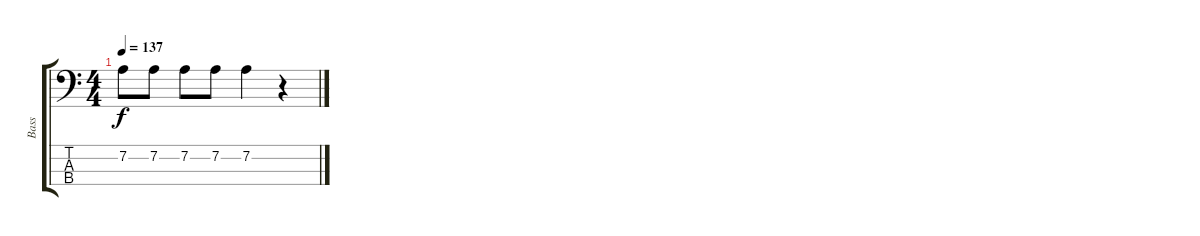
\track ("Bass" "Bass") {instrument electricbassfinger}
\staff {score tabs}
\tuning (G2 D2 A1 E1) {hide}
\ts (4 4)
\tempo 137
\clef f4
\ks c
7.2.8{dy f} 7.2.8 7.2.8 7.2.8 7.2.4 r.4
